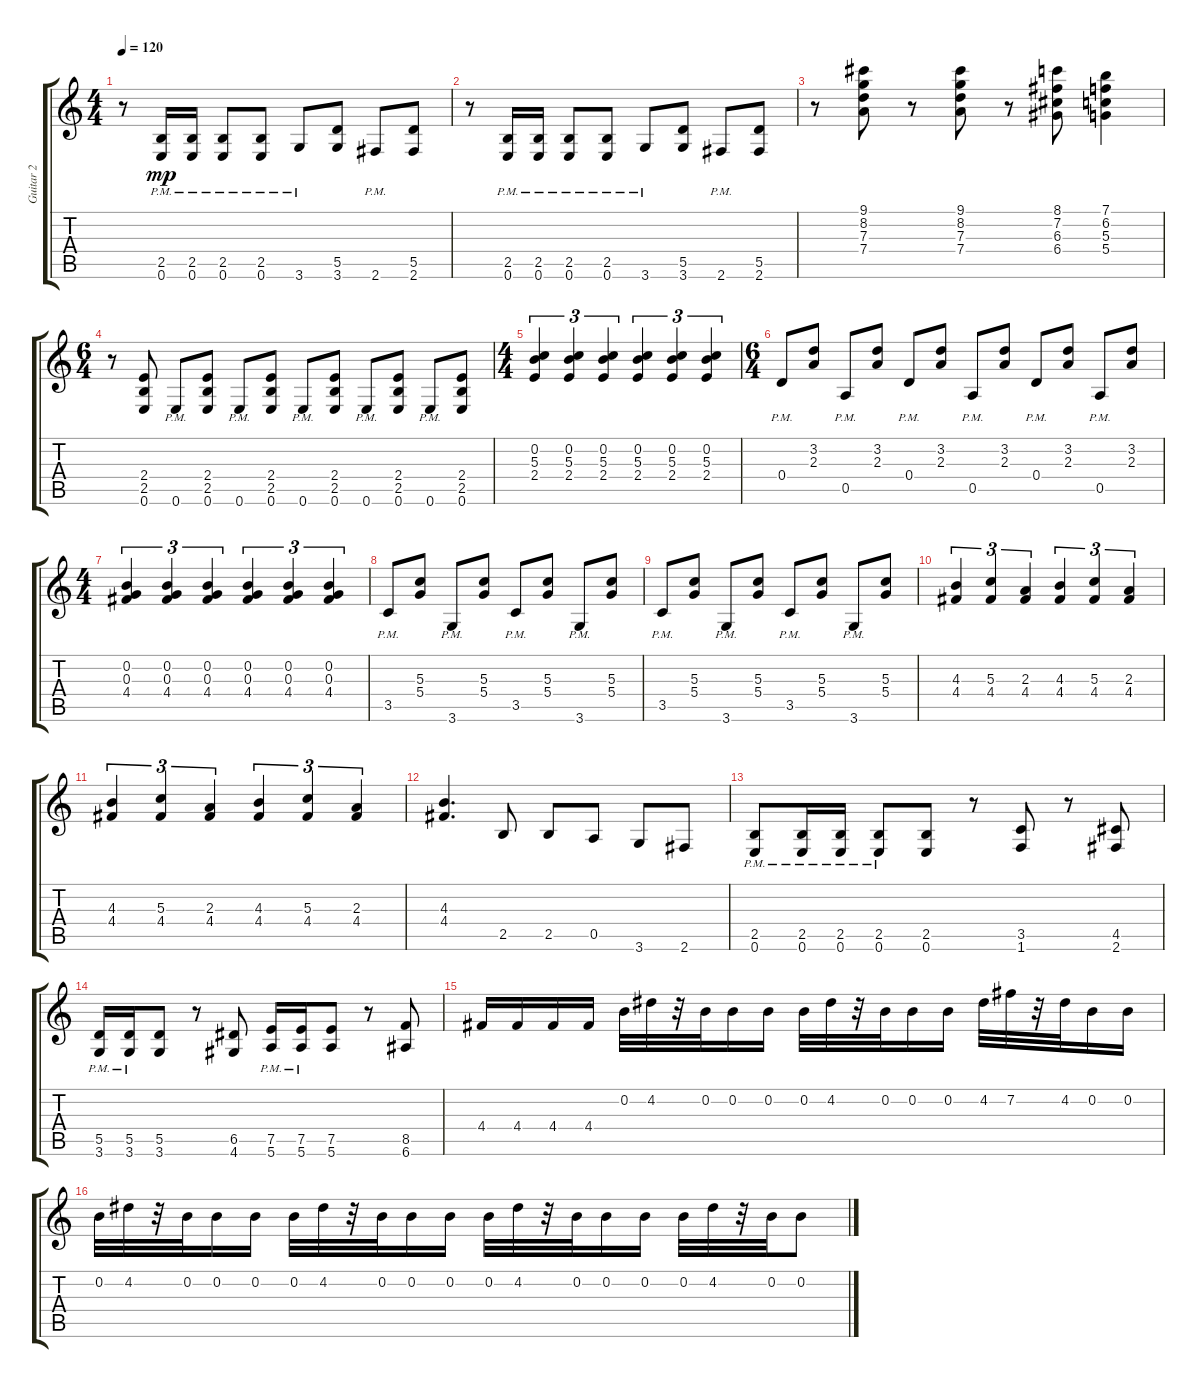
\track ("Guitar 2" "Guitar 2") {instrument distortionguitar}
\staff {score tabs}
\tuning (E4 B3 G3 D3 A2 E2) {hide}
\ts (4 4)
\tempo 120
\clef g2
\ks c
r.8{dy mp} (2.5{pm} 0.6{pm}).16 (2.5{pm} 0.6{pm}).16 (2.5{pm} 0.6{pm}).8 (2.5{pm} 0.6{pm}).8 3.6{pm}.8 (5.5 3.6).8 2.6{pm}.8 (5.5 2.6).8 |
r.8 (2.5{pm} 0.6{pm}).16 (2.5{pm} 0.6{pm}).16 (2.5{pm} 0.6{pm}).8 (2.5{pm} 0.6{pm}).8 3.6{pm}.8 (5.5 3.6).8 2.6{pm}.8 (5.5 2.6).8 |
r.8 (9.1 8.2 7.3 7.4).8 r.8 (9.1 8.2 7.3 7.4).8 r.8 (8.1 7.2 6.3 6.4).8 (7.1 6.2 5.3 5.4).4 |
\ts (6 4)
r.8 (2.4 2.5 0.6).8 0.6{pm}.8 (2.4 2.5 0.6).8 0.6{pm}.8 (2.4 2.5 0.6).8 0.6{pm}.8 (2.4 2.5 0.6).8 0.6{pm}.8 (2.4 2.5 0.6).8 0.6{pm}.8 (2.4 2.5 0.6).8 |
\ts (4 4)
(0.2 5.3 2.4).4{tu (3 2)} (0.2 5.3 2.4).4{tu (3 2)} (0.2 5.3 2.4).4{tu (3 2)} (0.2 5.3 2.4).4{tu (3 2)} (0.2 5.3 2.4).4{tu (3 2)} (0.2 5.3 2.4).4{tu (3 2)} |
\ts (6 4)
0.4{pm}.8 (3.2 2.3).8 0.5{pm}.8 (3.2 2.3).8 0.4{pm}.8 (3.2 2.3).8 0.5{pm}.8 (3.2 2.3).8 0.4{pm}.8 (3.2 2.3).8 0.5{pm}.8 (3.2 2.3).8 |
\ts (4 4)
(0.2 0.3 4.4).4{tu (3 2)} (0.2 0.3 4.4).4{tu (3 2)} (0.2 0.3 4.4).4{tu (3 2)} (0.2 0.3 4.4).4{tu (3 2)} (0.2 0.3 4.4).4{tu (3 2)} (0.2 0.3 4.4).4{tu (3 2)} |
3.5{pm}.8 (5.3 5.4).8 3.6{pm}.8 (5.3 5.4).8 3.5{pm}.8 (5.3 5.4).8 3.6{pm}.8 (5.3 5.4).8 |
3.5{pm}.8 (5.3 5.4).8 3.6{pm}.8 (5.3 5.4).8 3.5{pm}.8 (5.3 5.4).8 3.6{pm}.8 (5.3 5.4).8 |
(4.3 4.4).4{tu (3 2)} (5.3 4.4).4{tu (3 2)} (2.3 4.4).4{tu (3 2)} (4.3 4.4).4{tu (3 2)} (5.3 4.4).4{tu (3 2)} (2.3 4.4).4{tu (3 2)} |
(4.3 4.4).4{tu (3 2)} (5.3 4.4).4{tu (3 2)} (2.3 4.4).4{tu (3 2)} (4.3 4.4).4{tu (3 2)} (5.3 4.4).4{tu (3 2)} (2.3 4.4).4{tu (3 2)} |
(4.3 4.4).4{d} 2.5.8 2.5.8 0.5.8 3.6.8 2.6.8 |
(2.5{pm} 0.6{pm}).8 (2.5{pm} 0.6{pm}).16 (2.5{pm} 0.6{pm}).16 (2.5{pm} 0.6{pm}).8 (2.5 0.6).8 r.8 (3.5 1.6).8 r.8 (4.5 2.6).8 |
(5.5{pm} 3.6{pm}).16 (5.5{pm} 3.6{pm}).16 (5.5 3.6).8 r.8 (6.5 4.6).8 (7.5{pm} 5.6{pm}).16 (7.5{pm} 5.6{pm}).16 (7.5 5.6).8 r.8 (8.5 6.6).8 |
4.4.16 4.4.16 4.4.16 4.4.16 0.2.32 4.2.32 r.32 0.2.32 0.2.16 0.2.16 0.2.32 4.2.32 r.32 0.2.32 0.2.16 0.2.16 4.2.32 7.2.32 r.32 4.2.32 0.2.16 0.2.16 |
0.2.32 4.2.32 r.32 0.2.32 0.2.16 0.2.16 0.2.32 4.2.32 r.32 0.2.32 0.2.16 0.2.16 0.2.32 4.2.32 r.32 0.2.32 0.2.16 0.2.16 0.2.32 4.2.32 r.32 0.2.32 0.2.8
